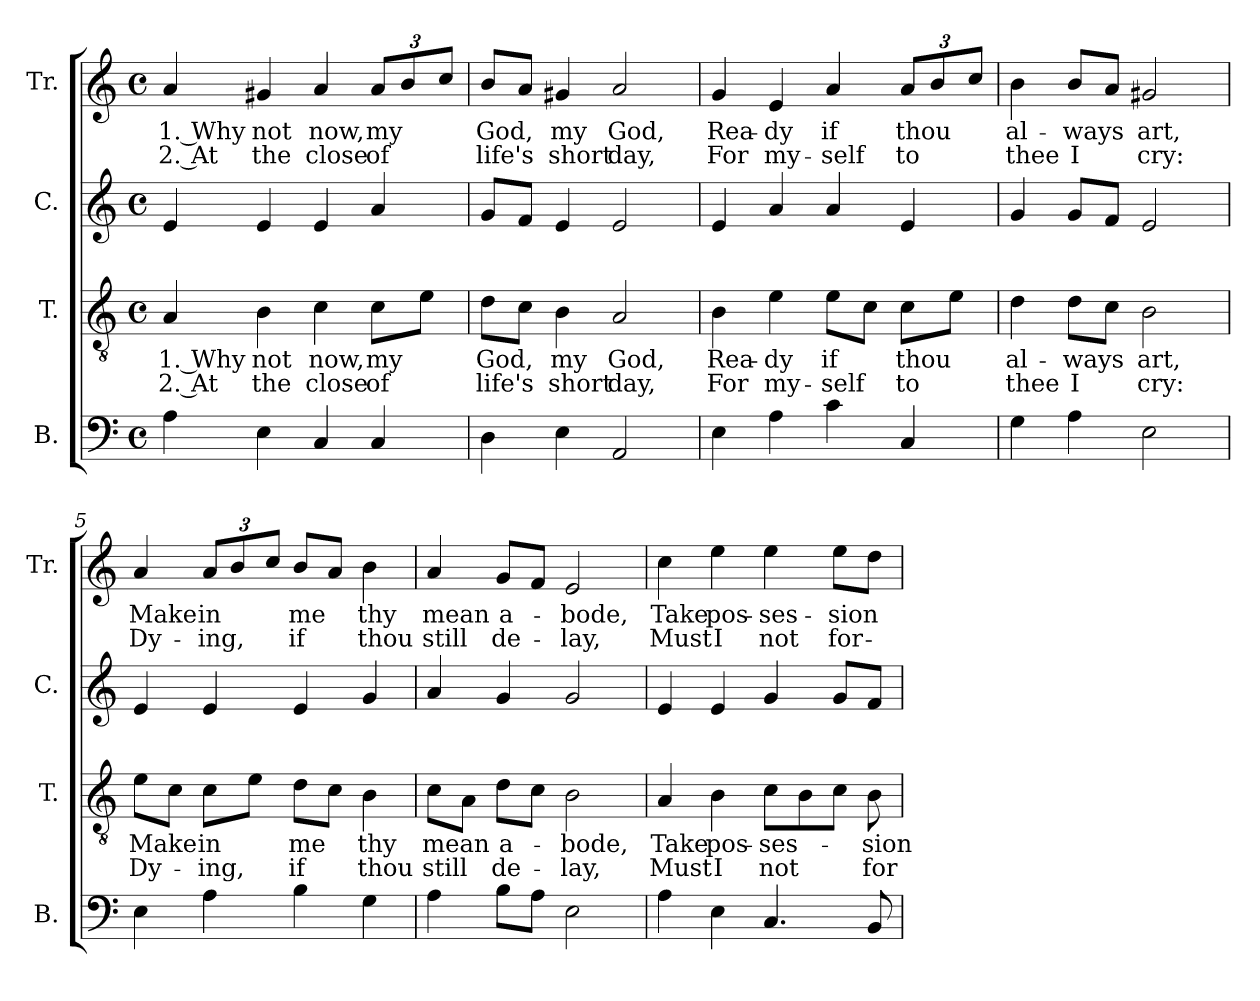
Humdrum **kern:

**kern	**kern	**text	**text	**kern	**kern	**text	**text
*part4	*part3	*part3	*part3	*part2	*part1	*part1	*part1
*staff4	*staff3	*staff3	*staff3	*staff2	*staff1	*staff1	*staff1
*I"B.	*I"T.	*	*	*I"C.	*I"Tr.	*	*
*I'B.	*I'T.	*	*	*I'C.	*I'Tr.	*	*
*clefF4	*clefGv2	*	*	*clefG2	*clefG2	*	*
*k[]	*k[]	*	*	*k[]	*k[]	*	*
*M4/4	*M4/4	*	*	*M4/4	*M4/4	*	*
*met(c)	*met(c)	*	*	*met(c)	*met(c)	*	*
*MM90	*MM90	*	*	*MM90	*MM90	*	*
=1	=1	=1	=1	=1	=1	=1	=1
!	!	!LO:LY:b	!LO:LY:b	!	!	!LO:LY:b	!LO:LY:b
4A\	4A/	1. Why	2. At	4e/	4a/	1. Why	2. At
!	!	!LO:LY:b	!LO:LY:b	!	!	!LO:LY:b	!LO:LY:b
4E\	4B\	not	the	4e/	4g#X/	not	the
!	!	!LO:LY:b	!LO:LY:b	!	!	!LO:LY:b	!LO:LY:b
4C/	4c\	now,	close	4e/	4a/	now,	close
!	!	!LO:LY:b	!LO:LY:b	!	!	!	!
*	*	*	*	*	*Xbrackettup	*	*
!	!	!	!	!	!	!LO:LY:b	!LO:LY:b
4C/	8c\L	my	of	4a/	12a/L	my	of
.	.	.	.	.	12b/	.	.
.	8e\J	.	.	.	.	.	.
.	.	.	.	.	12cc/J	.	.
=2	=2	=2	=2	=2	=2	=2	=2
!	!	!LO:LY:b	!LO:LY:b	!	!	!LO:LY:b	!LO:LY:b
4D\	8d\L	God,	life's	8g/L	8b/L	God,	life's
.	8c\J	.	.	8f/J	8a/J	.	.
!	!	!LO:LY:b	!LO:LY:b	!	!	!LO:LY:b	!LO:LY:b
4E\	4B\	my	short	4e/	4g#X/	my	short
!	!	!LO:LY:b	!LO:LY:b	!	!	!LO:LY:b	!LO:LY:b
2AA/	2A/	God,	day,	2e/	2a/	God,	day,
=3	=3	=3	=3	=3	=3	=3	=3
!	!	!LO:LY:b	!LO:LY:b	!	!	!LO:LY:b	!LO:LY:b
4E\	4B\	Rea-	For	4e/	4g/	Rea-	For
!	!	!LO:LY:b	!LO:LY:b	!	!	!LO:LY:b	!LO:LY:b
4A\	4e\	-dy	my-	4a/	4e/	-dy	my-
!	!	!LO:LY:b	!LO:LY:b	!	!	!LO:LY:b	!LO:LY:b
4c\	8e\L	if	-self	4a/	4a/	if	-self
.	8c\J	.	.	.	.	.	.
!	!	!LO:LY:b	!LO:LY:b	!	!	!LO:LY:b	!LO:LY:b
4C/	8c\L	thou	to	4e/	12a/L	thou	to
.	.	.	.	.	12b/	.	.
.	8e\J	.	.	.	.	.	.
.	.	.	.	.	12cc/J	.	.
=4	=4	=4	=4	=4	=4	=4	=4
!	!	!LO:LY:b	!LO:LY:b	!	!	!LO:LY:b	!LO:LY:b
4G\	4d\	al-	thee	4g/	4b\	al-	thee
!	!	!LO:LY:b	!LO:LY:b	!	!	!LO:LY:b	!LO:LY:b
4A\	8d\L	-ways	I	8g/L	8b/L	-ways	I
.	8c\J	.	.	8f/J	8a/J	.	.
!	!	!LO:LY:b	!LO:LY:b	!	!	!LO:LY:b	!LO:LY:b
2E\	2B\	art,	cry:	2e/	2g#X/	art,	cry:
=5	=5	=5	=5	=5	=5	=5	=5
!	!	!LO:LY:b	!LO:LY:b	!	!	!LO:LY:b	!LO:LY:b
4E\	8e\L	Make	Dy-	4e/	4a/	Make	Dy-
.	8c\J	.	.	.	.	.	.
!	!	!LO:LY:b	!LO:LY:b	!	!	!LO:LY:b	!LO:LY:b
4A\	8c\L	in	-ing,	4e/	12a/L	in	-ing,
.	.	.	.	.	12b/	.	.
.	8e\J	.	.	.	.	.	.
.	.	.	.	.	12cc/J	.	.
!	!	!LO:LY:b	!LO:LY:b	!	!	!LO:LY:b	!LO:LY:b
4B\	8d\L	me	if	4e/	8b/L	me	if
.	8c\J	.	.	.	8a/J	.	.
!	!	!LO:LY:b	!LO:LY:b	!	!	!LO:LY:b	!LO:LY:b
4G\	4B\	thy	thou	4g/	4b\	thy	thou
!!LO:LB:g=z
=6	=6	=6	=6	=6	=6	=6	=6
!	!	!LO:LY:b	!LO:LY:b	!	!	!LO:LY:b	!LO:LY:b
4A\	8c\L	mean	still	4a/	4a/	mean	still
.	8A\J	.	.	.	.	.	.
!	!	!LO:LY:b	!LO:LY:b	!	!	!LO:LY:b	!LO:LY:b
8B\L	8d\L	a-	de-	4g/	8g/L	a-	de-
8A\J	8c\J	.	.	.	8f/J	.	.
!	!	!LO:LY:b	!LO:LY:b	!	!	!LO:LY:b	!LO:LY:b
2E\	2B\	-bode,	-lay,	2g/	2e/	-bode,	-lay,
=7	=7	=7	=7	=7	=7	=7	=7
!	!	!LO:LY:b	!LO:LY:b	!	!	!LO:LY:b	!LO:LY:b
4A\	4A/	Take	Must	4e/	4cc\	Take	Must
!	!	!LO:LY:b	!LO:LY:b	!	!	!LO:LY:b	!LO:LY:b
4E\	4B\	pos-	I	4e/	4ee\	pos-	I
!	!	!LO:LY:b	!LO:LY:b	!	!	!LO:LY:b	!LO:LY:b
4.C/	8c\L	-ses-	not	4g/	4ee\	-ses-	not
.	8B\	.	.	.	.	.	.
!	!	!	!	!	!	!LO:LY:b	!LO:LY:b
.	8c\J	.	.	8g/L	8ee\L	-sion	for-
!	!	!LO:LY:b	!LO:LY:b	!	!	!	!
8BB/	8B\	-sion	for-	8f/J	8dd\J	.	.
=	=	=	=	=	=	=	=
*-	*-	*-	*-	*-	*-	*-	*-
